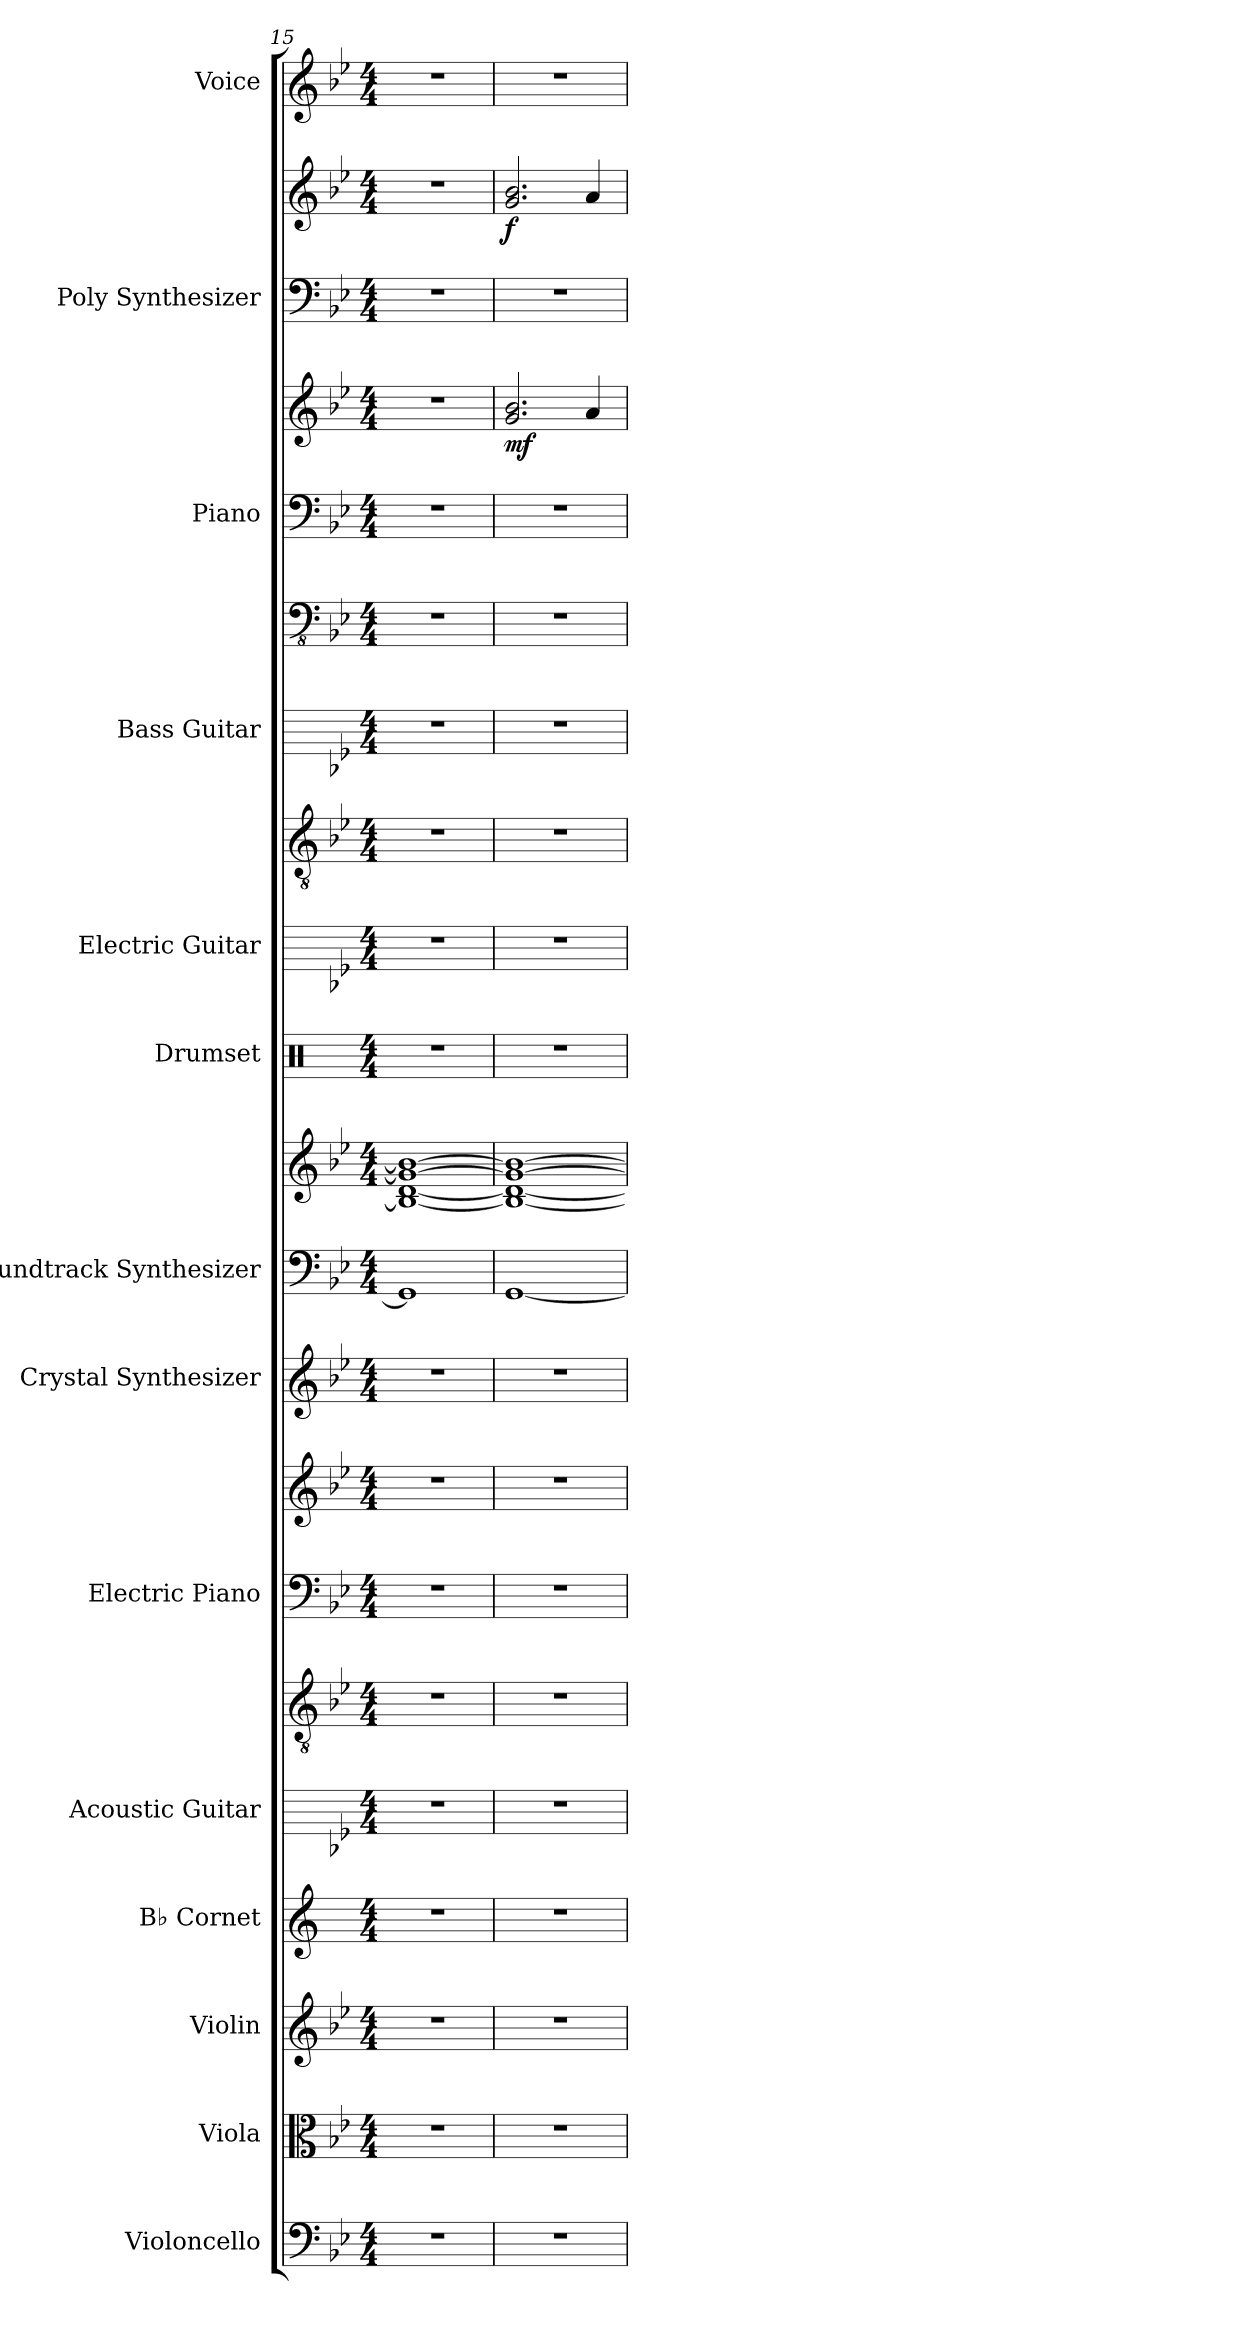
**kern	**kern	**kern	**kern	**kern	**kern	**kern	**kern	**kern	**kern	**kern	**kern	**kern	**kern	**kern	**kern	**kern	**kern	**dynam	**kern	**kern	**dynam	**kern
*part14	*part13	*part12	*part11	*part10	*part10	*part9	*part9	*part8	*part7	*part7	*part6	*part5	*part5	*part4	*part4	*part3	*part3	*part3	*part2	*part2	*part2	*part1
*staff21	*staff20	*staff19	*staff18	*staff17	*staff16	*staff15	*staff14	*staff13	*staff12	*staff11	*staff10	*staff9	*staff8	*staff7	*staff6	*staff5	*staff4	*staff4/5	*staff3	*staff2	*staff2/3	*staff1
*I"Violoncello	*I"Viola	*I"Violin	*I"B♭ Cornet	*I"Acoustic Guitar	*	*I"Electric Piano	*	*I"Crystal Synthesizer	*I"Soundtrack Synthesizer	*	*I"Drumset	*I"Electric Guitar	*	*I"Bass Guitar	*	*I"Piano	*	*	*I"Poly Synthesizer	*	*	*I"Voice
*I'Vc.	*I'Vla.	*I'Vln.	*I'B♭ Cnt.	*I'Guit.	*	*I'El. Pno.	*	*I'Synth.	*I'Synth.	*	*I'Drs.	*I'El. Guit.	*	*I'B. Guit.	*	*I'Pno.	*	*	*I'Synth.	*	*	*I'Vo.
*clefF4	*clefC3	*clefG2	*clefG2	*	*clefGv2	*clefF4	*clefG2	*clefG2	*clefF4	*clefG2	*clefX	*	*clefGv2	*	*clefFv4	*clefF4	*clefG2	*	*clefF4	*clefG2	*	*clefG2
*	*	*	*ITrd1c2	*	*	*	*	*	*	*	*	*	*	*	*	*	*	*	*	*	*	*
*k[b-e-]	*k[b-e-]	*k[b-e-]	*k[b-e-]	*k[b-e-]	*k[b-e-]	*k[b-e-]	*k[b-e-]	*k[b-e-]	*k[b-e-]	*k[b-e-]	*k[]	*k[b-e-]	*k[b-e-]	*k[b-e-]	*k[b-e-]	*k[b-e-]	*k[b-e-]	*	*k[b-e-]	*k[b-e-]	*	*k[b-e-]
*M4/4	*M4/4	*M4/4	*M4/4	*M4/4	*M4/4	*M4/4	*M4/4	*M4/4	*M4/4	*M4/4	*M4/4	*M4/4	*M4/4	*M4/4	*M4/4	*M4/4	*M4/4	*	*M4/4	*M4/4	*	*M4/4
=15	=15	=15	=15	=15	=15	=15	=15	=15	=15	=15	=15	=15	=15	=15	=15	=15	=15	=15	=15	=15	=15	=15
1r	1r	1r	1r	1r	1r	1r	1r	1r	1GG]	1B-_ [1d 1g_ 1b-_	1r	1r	1r	1r	1r	1r	1r	.	1r	1r	.	1r
=16	=16	=16	=16	=16	=16	=16	=16	=16	=16	=16	=16	=16	=16	=16	=16	=16	=16	=16	=16	=16	=16	=16
!	!	!	!	!	!	!	!	!	!	!	!	!	!	!	!	!	!	!LO:DY:b	!	!	!LO:DY:b	!
1r	1r	1r	1r	1r	1r	1r	1r	1r	[1GG	1B-_ 1d_ 1g_ 1b-_	1r	1r	1r	1r	1r	1r	2.g/ 2.b-/	mf	1r	2.g/ 2.b-/	f	1r
.	.	.	.	.	.	.	.	.	.	.	.	.	.	.	.	.	4a/	.	.	4a/	.	.
=	=	=	=	=	=	=	=	=	=	=	=	=	=	=	=	=	=	=	=	=	=	=
*-	*-	*-	*-	*-	*-	*-	*-	*-	*-	*-	*-	*-	*-	*-	*-	*-	*-	*-	*-	*-	*-	*-
